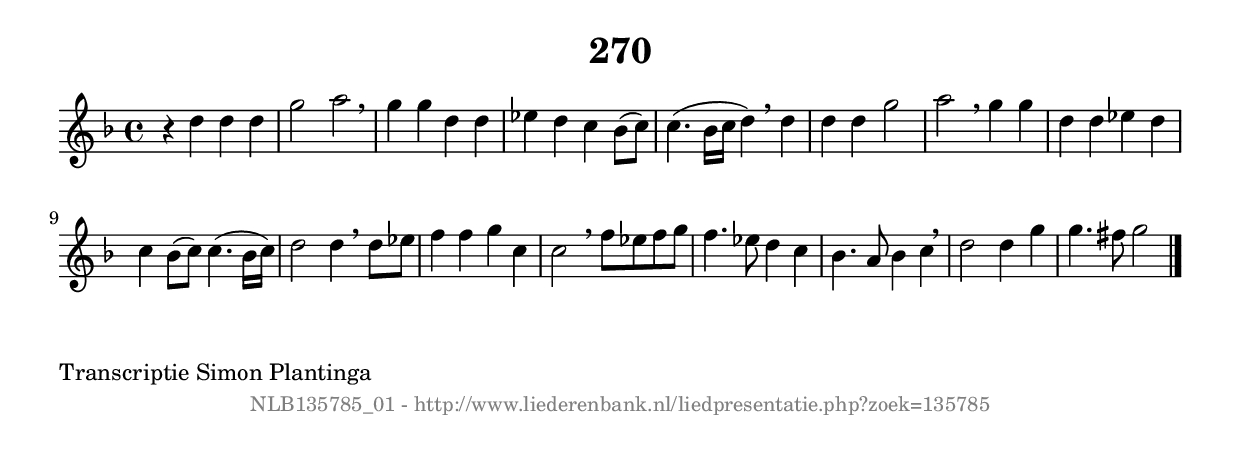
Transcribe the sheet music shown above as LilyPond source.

%
% produced by wce2krn 1.64 (7 June 2014)
%
\version"2.16"
#(append! paper-alist '(("long" . (cons (* 210 mm) (* 2000 mm)))))
#(set-default-paper-size "long")
sb = {\breathe}
mBreak = {\breathe }
bBreak = {\breathe }
x = {\once\override NoteHead #'style = #'cross }
gl=\glissando
itime={\override Staff.TimeSignature #'stencil = ##f }
ficta = {\once\set suggestAccidentals = ##t}
fine = {\once\override Score.RehearsalMark #'self-alignment-X = #1 \mark \markup {\italic{Fine}}}
dc = {\once\override Score.RehearsalMark #'self-alignment-X = #1 \mark \markup {\italic{D.C.}}}
dcf = {\once\override Score.RehearsalMark #'self-alignment-X = #1 \mark \markup {\italic{D.C. al Fine}}}
dcc = {\once\override Score.RehearsalMark #'self-alignment-X = #1 \mark \markup {\italic{D.C. al Coda}}}
ds = {\once\override Score.RehearsalMark #'self-alignment-X = #1 \mark \markup {\italic{D.S.}}}
dsf = {\once\override Score.RehearsalMark #'self-alignment-X = #1 \mark \markup {\italic{D.S. al Fine}}}
dsc = {\once\override Score.RehearsalMark #'self-alignment-X = #1 \mark \markup {\italic{D.S. al Coda}}}
pv = {\set Score.repeatCommands = #'((volta "1"))}
sv = {\set Score.repeatCommands = #'((volta "2"))}
tv = {\set Score.repeatCommands = #'((volta "3"))}
qv = {\set Score.repeatCommands = #'((volta "4"))}
xv = {\set Score.repeatCommands = #'((volta #f))}
\header{ tagline = ""
title = "270"
}
\score {{
\key g \dorian
\relative g'
{
\set melismaBusyProperties = #'()
\time 4/4
\tempo 4=120
\override Score.MetronomeMark #'transparent = ##t
\override Score.RehearsalMark #'break-visibility = #(vector #t #t #f)
r4 d'4 d4 d4 | g2 a2 \sb | g4 g4 d4 d4 | ees4 d4 c4 bes8( c8) | c4.( bes16 c16 d4) \mBreak
d4 | d4 d4 g2 | a2 \sb g4 g4 | d4 d4 ees4 d4 | c4 bes8( c8) c4.( bes16 c16) | d2 d4 \mBreak
d8 ees8 | f4 f4 g4 c,4 | c2 \sb f8 ees8 f8 g8 | f4. ees8 d4 c4 | bes4. a8 bes4 c4 \sb | d2 d4 g4 | g4. fis8 g2 \bar "|."
 }}
 \midi { }
 \layout {
            indent = 0.0\cm
}
}
\markup { \wordwrap-string #" 
Transcriptie Simon Plantinga
"}
\markup { \vspace #0 } \markup { \with-color #grey \fill-line { \center-column { \smaller "NLB135785_01 - http://www.liederenbank.nl/liedpresentatie.php?zoek=135785" } } }
